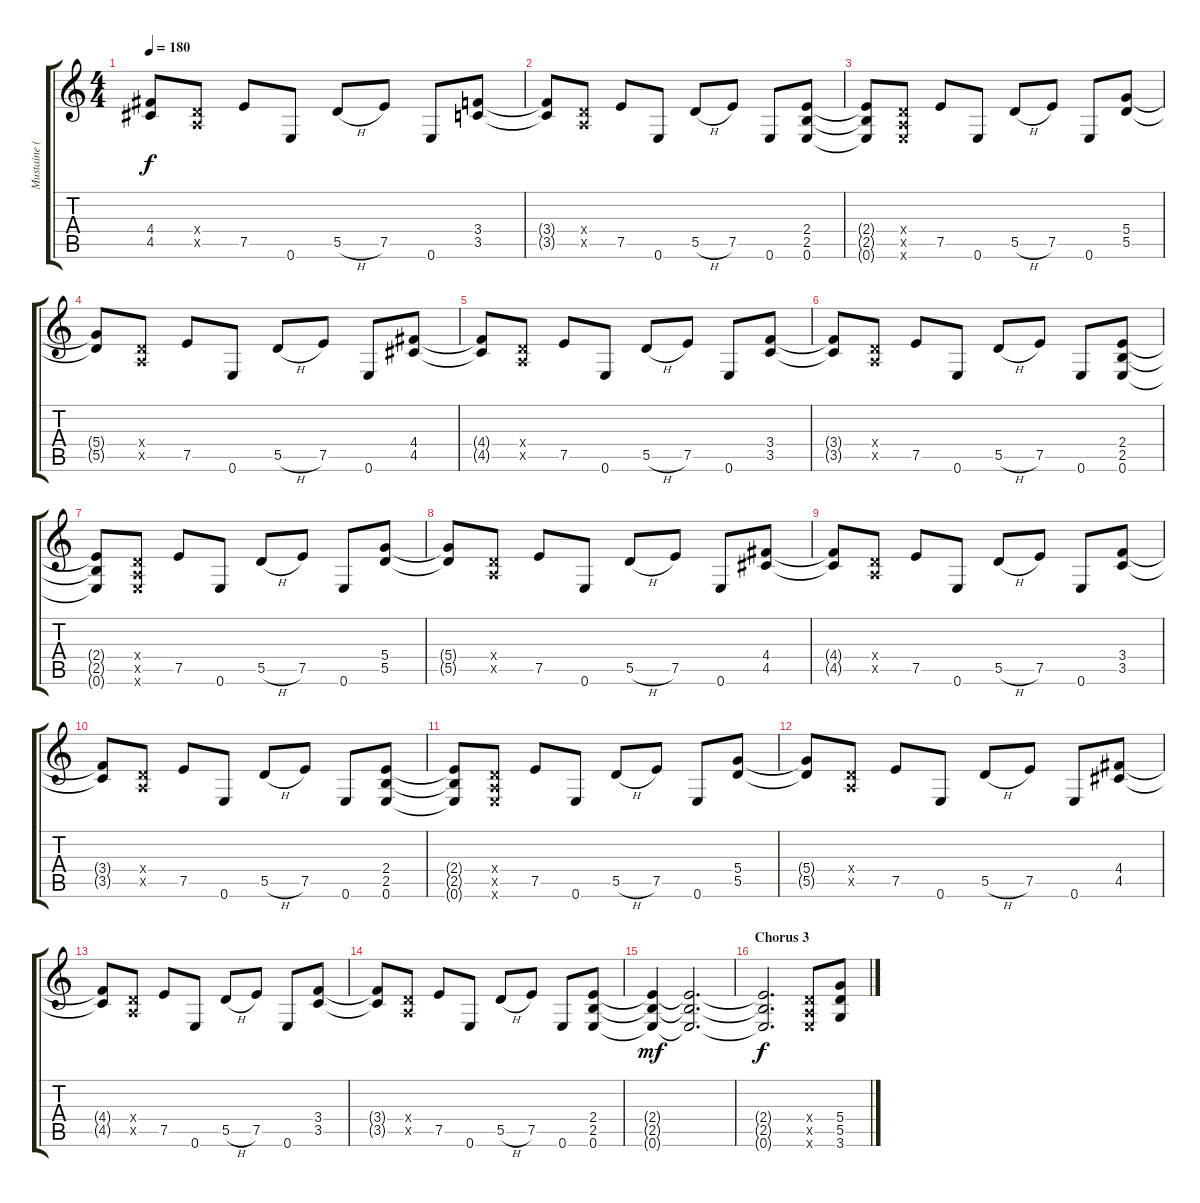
\track ("Mustaine (Electric)" "Mustaine (") {instrument distortionguitar}
\staff {score tabs}
\tuning (E4 B3 G3 D3 A2 E2) {hide}
\ts (4 4)
\tempo 180
\clef g2
\ks c
(4.4{t} 4.5{t}).8{dy f} (0.4{x} 0.5{x}).8 7.5.8 0.6.8 5.5{h}.8 7.5.8 0.6.8 (3.4 3.5).8 |
(3.4{t} 3.5{t}).8 (0.4{x} 0.5{x}).8 7.5.8 0.6.8 5.5{h}.8 7.5.8 0.6.8 (2.4 2.5 0.6).8 |
(2.4{t} 2.5{t} 0.6{t}).8 (0.4{x} 0.5{x} 0.6{x}).8 7.5.8 0.6.8 5.5{h}.8 7.5.8 0.6.8 (5.4 5.5).8 |
(5.4{t} 5.5{t}).8 (0.4{x} 0.5{x}).8 7.5.8 0.6.8 5.5{h}.8 7.5.8 0.6.8 (4.4 4.5).8 |
(4.4{t} 4.5{t}).8 (0.4{x} 0.5{x}).8 7.5.8 0.6.8 5.5{h}.8 7.5.8 0.6.8 (3.4 3.5).8 |
(3.4{t} 3.5{t}).8 (0.4{x} 0.5{x}).8 7.5.8 0.6.8 5.5{h}.8 7.5.8 0.6.8 (2.4 2.5 0.6).8 |
(2.4{t} 2.5{t} 0.6{t}).8 (0.4{x} 0.5{x} 0.6{x}).8 7.5.8 0.6.8 5.5{h}.8 7.5.8 0.6.8 (5.4 5.5).8 |
(5.4{t} 5.5{t}).8 (0.4{x} 0.5{x}).8 7.5.8 0.6.8 5.5{h}.8 7.5.8 0.6.8 (4.4 4.5).8 |
(4.4{t} 4.5{t}).8 (0.4{x} 0.5{x}).8 7.5.8 0.6.8 5.5{h}.8 7.5.8 0.6.8 (3.4 3.5).8 |
(3.4{t} 3.5{t}).8 (0.4{x} 0.5{x}).8 7.5.8 0.6.8 5.5{h}.8 7.5.8 0.6.8 (2.4 2.5 0.6).8 |
(2.4{t} 2.5{t} 0.6{t}).8 (0.4{x} 0.5{x} 0.6{x}).8 7.5.8 0.6.8 5.5{h}.8 7.5.8 0.6.8 (5.4 5.5).8 |
(5.4{t} 5.5{t}).8 (0.4{x} 0.5{x}).8 7.5.8 0.6.8 5.5{h}.8 7.5.8 0.6.8 (4.4 4.5).8 |
(4.4{t} 4.5{t}).8 (0.4{x} 0.5{x}).8 7.5.8 0.6.8 5.5{h}.8 7.5.8 0.6.8 (3.4 3.5).8 |
(3.4{t} 3.5{t}).8 (0.4{x} 0.5{x}).8 7.5.8 0.6.8 5.5{h}.8 7.5.8 0.6.8 (2.4 2.5 0.6).8 |
(2.4{t} 2.5{t} 0.6{t}).4{dy mf} (2.4{t} 2.5{t} 0.6{t}).2{d} |
\section ("" "Chorus 3")
(2.4{t} 2.5{t} 0.6{t}).2{d dy f} (0.4{x} 0.5{x} 0.6{x}).8 (5.4 5.5 3.6).8
